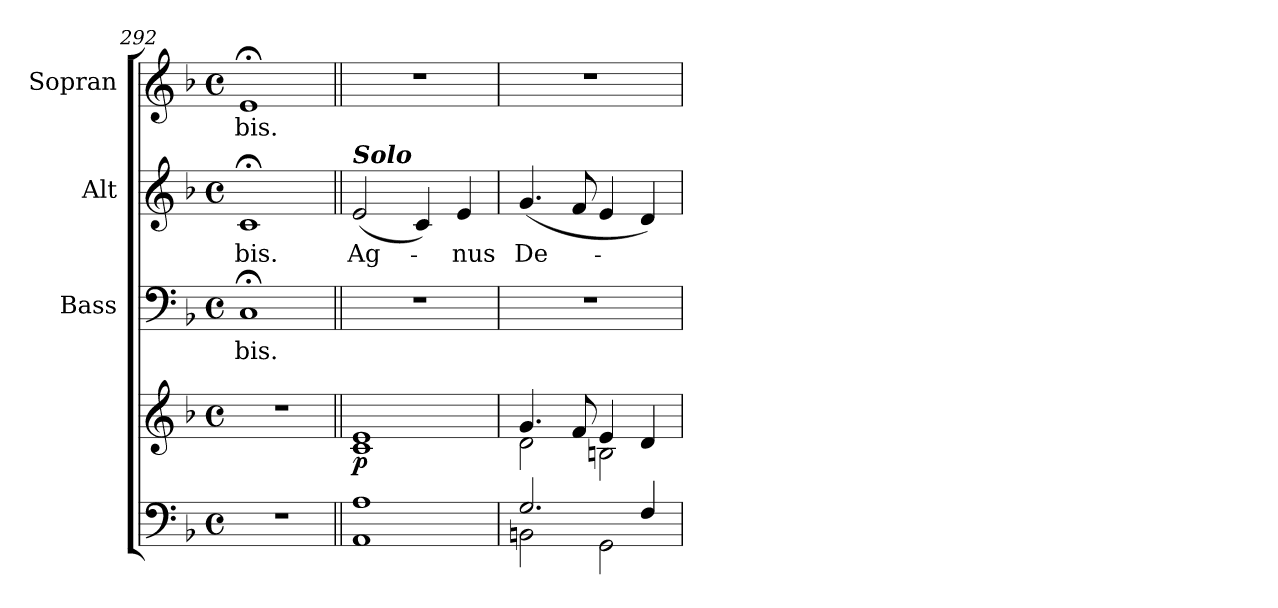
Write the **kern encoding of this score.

**kern	**kern	**dynam	**kern	**text	**kern	**text	**kern	**text
*part4	*part4	*part4	*part3	*part3	*part2	*part2	*part1	*part1
*staff5	*staff4	*staff4/5	*staff3	*staff3	*staff2	*staff2	*staff1	*staff1
*	*	*	*I"Bass	*	*I"Alt	*	*I"Sopran	*
*	*	*	*I'B.	*	*I'A.	*	*I'S.	*
*clefF4	*clefG2	*	*clefF4	*	*clefG2	*	*clefG2	*
*k[b-]	*k[b-]	*	*k[b-]	*	*k[b-]	*	*k[b-]	*
*F:	*F:	*	*F:	*	*F:	*	*F:	*
*M4/4	*M4/4	*	*M4/4	*	*M4/4	*	*M4/4	*
*met(c)	*met(c)	*	*met(c)	*	*met(c)	*	*met(c)	*
=292	=292	=292	=292	=292	=292	=292	=292	=292
!	!	!	!	!LO:LY:b	!	!LO:LY:b	!	!LO:LY:b
1r	1r	.	1C;<	-bis.	1c;<	-bis.	1e;<	-bis.
=293||	=293||	=293||	=293||	=293||	=293||	=293||	=293||	=293||
*^	*^	*	*	*	*	*	*	*
!	!	!	!	!	!	!	!LO:TX:a:Bi:t=Solo	!	!	!
!	!	!	!	!LO:DY:b	!	!	!	!LO:LY:b	!	!
1A	1AA	1e	1c	p	1r	.	(<2e/	Ag-	1r	.
.	.	.	.	.	.	.	4c/)	.	.	.
!	!	!	!	!	!	!	!	!LO:LY:b	!	!
.	.	.	.	.	.	.	4e/	-nus	.	.
!!LO:LB:g=z
=294	=294	=294	=294	=294	=294	=294	=294	=294	=294	=294
!	!	!	!	!	!	!	!	!LO:LY:b	!	!
2.G/	2BBn\	4.g/	2d\	.	1r	.	(<4.g/	De-	1r	.
.	.	8f/	.	.	.	.	8f/	.	.	.
.	2GG\	4e/	2Bn\	.	.	.	4e/	.	.	.
4F/	.	4d/	.	.	.	.	4d/)	.	.	.
*v	*v	*	*	*	*	*	*	*	*	*
*	*v	*v	*	*	*	*	*	*	*
=	=	=	=	=	=	=	=	=
*-	*-	*-	*-	*-	*-	*-	*-	*-
